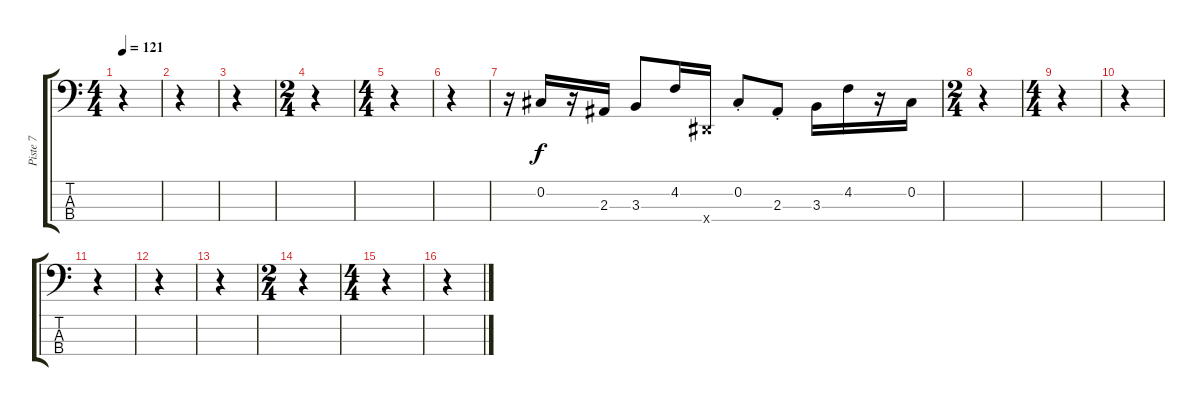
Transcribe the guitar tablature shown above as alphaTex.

\track ("Piste 7" "Piste 7") {instrument electricbasspick}
\staff {score tabs}
\tuning (Gb2 Db2 Ab1 Eb1) {hide}
\ts (4 4)
\tempo 121
\clef f4
\ks c
r.4{dy f} |
r.4 |
r.4 |
\ts (2 4)
r.4 |
\ts (4 4)
r.4 |
r.4 |
r.16 0.2.16 r.16 2.3.16 3.3.8 4.2.16 0.4{x}.16 0.2{st}.8 2.3{st}.8 3.3.16 4.2.16 r.16 0.2.16 |
\ts (2 4)
r.4 |
\ts (4 4)
r.4 |
r.4 |
r.4 |
r.4 |
r.4 |
\ts (2 4)
r.4 |
\ts (4 4)
r.4 |
r.4
